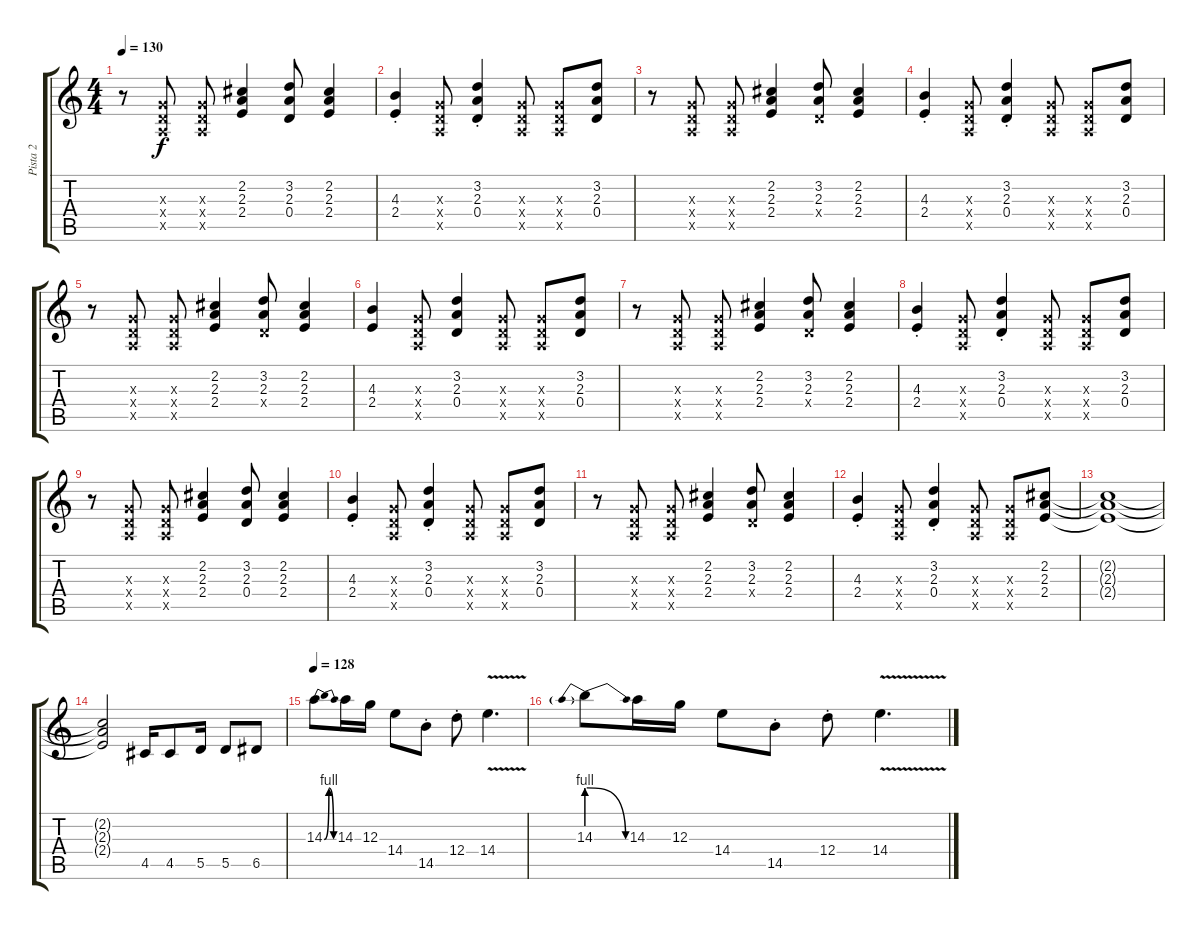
\track ("Pista 2" "Pista 2") {instrument overdrivenguitar}
\staff {score tabs}
\tuning (E4 B3 G3 D3 A2 E2) {hide}
\ts (4 4)
\tempo 130
\clef g2
\ks c
r.8{dy f} (0.3{x} 0.4{x} 0.5{x}).8 (0.3{x} 0.4{x} 0.5{x}).8 (2.2 2.3 2.4).4 (3.2 2.3 0.4).8 (2.2 2.3 2.4).4 |
(4.3{st} 2.4{st}).4 (0.3{x} 0.4{x} 0.5{x}).8 (3.2{st} 2.3{st} 0.4{st}).4 (0.3{x} 0.4{x} 0.5{x}).8 (0.3{x} 0.4{x} 0.5{x}).8 (3.2 2.3 0.4).8 |
r.8 (0.3{x} 0.4{x} 0.5{x}).8 (0.3{x} 0.4{x} 0.5{x}).8 (2.2 2.3 2.4).4 (3.2 2.3 0.4{x}).8 (2.2 2.3 2.4).4 |
(4.3{st} 2.4{st}).4 (0.3{x} 0.4{x} 0.5{x}).8 (3.2{st} 2.3{st} 0.4{st}).4 (0.3{x} 0.4{x} 0.5{x}).8 (0.3{x} 0.4{x} 0.5{x}).8 (3.2 2.3 0.4).8 |
r.8 (0.3{x} 0.4{x} 0.5{x}).8 (0.3{x} 0.4{x} 0.5{x}).8 (2.2 2.3 2.4).4 (3.2 2.3 0.4{x}).8 (2.2 2.3 2.4).4 |
(4.3 2.4).4 (0.3{x} 0.4{x} 0.5{x}).8 (3.2 2.3 0.4).4 (0.3{x} 0.4{x} 0.5{x}).8 (0.3{x} 0.4{x} 0.5{x}).8 (3.2 2.3 0.4).8 |
r.8 (0.3{x} 0.4{x} 0.5{x}).8 (0.3{x} 0.4{x} 0.5{x}).8 (2.2 2.3 2.4).4 (3.2 2.3 0.4{x}).8 (2.2 2.3 2.4).4 |
(4.3{st} 2.4{st}).4 (0.3{x} 0.4{x} 0.5{x}).8 (3.2{st} 2.3{st} 0.4{st}).4 (0.3{x} 0.4{x} 0.5{x}).8 (0.3{x} 0.4{x} 0.5{x}).8 (3.2 2.3 0.4).8 |
r.8 (0.3{x} 0.4{x} 0.5{x}).8 (0.3{x} 0.4{x} 0.5{x}).8 (2.2 2.3 2.4).4 (3.2 2.3 0.4).8 (2.2 2.3 2.4).4 |
(4.3{st} 2.4{st}).4 (0.3{x} 0.4{x} 0.5{x}).8 (3.2{st} 2.3{st} 0.4{st}).4 (0.3{x} 0.4{x} 0.5{x}).8 (0.3{x} 0.4{x} 0.5{x}).8 (3.2 2.3 0.4).8 |
r.8 (0.3{x} 0.4{x} 0.5{x}).8 (0.3{x} 0.4{x} 0.5{x}).8 (2.2 2.3 2.4).4 (3.2 2.3 0.4{x}).8 (2.2 2.3 2.4).4 |
(4.3{st} 2.4{st}).4 (0.3{x} 0.4{x} 0.5{x}).8 (3.2{st} 2.3{st} 0.4{st}).4 (0.3{x} 0.4{x} 0.5{x}).8 (0.3{x} 0.4{x} 0.5{x}).8 (2.2 2.3 2.4).8 |
(2.2{t} 2.3{t} 2.4{t}).1 |
(2.2{t} 2.3{t} 2.4{t}).2 4.5.16 4.5.8 5.5.16 5.5.8 6.5.8 |
\tempo 128
14.3{be (bendrelease 0 0 30 4 45 4 60 0)}.8 14.3.16 12.3.16 14.4.8 14.5{st}.8 12.4{st}.8 14.4{v}.4{d} |
14.3{be (prebendrelease 0 4 60 0)}.8 14.3.16 12.3.16 14.4.8 14.5{st}.8 12.4{st}.8 14.4{v}.4{d}
